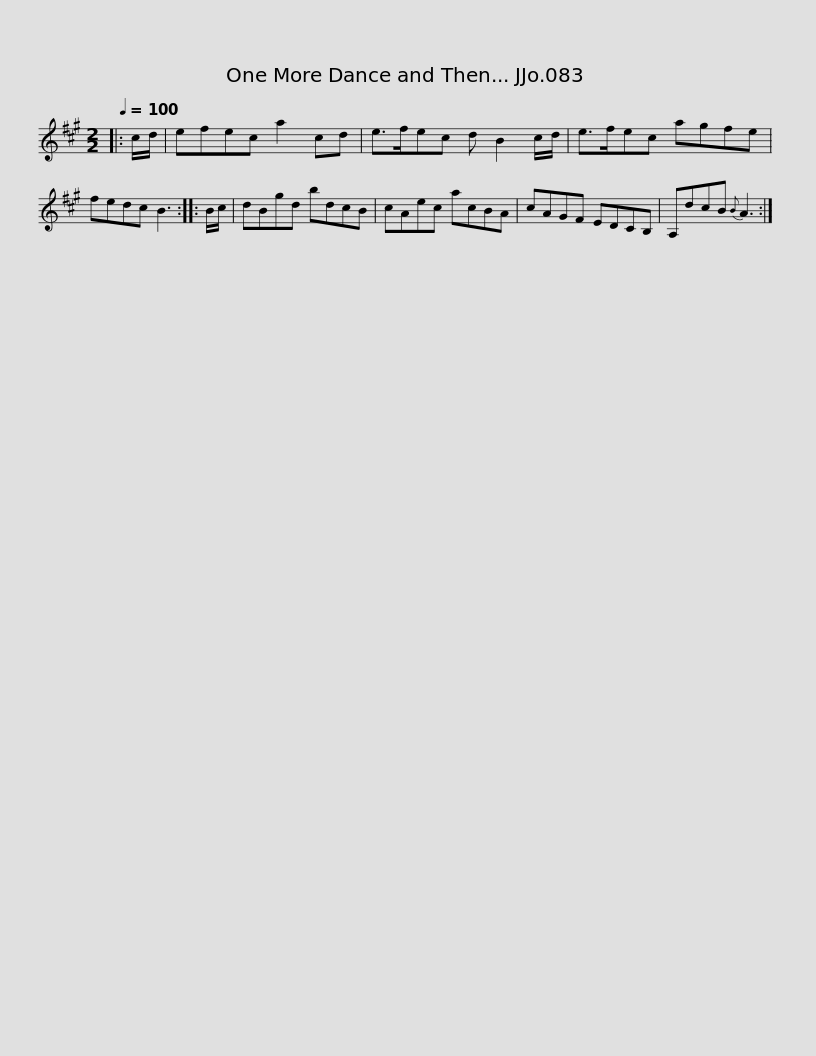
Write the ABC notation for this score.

X:1
L:1/8
Q:1/4=100
M:2/2
I:linebreak $
K:A
V:1 treble
V:1
|: c/d/ | efec a2 cd | e>fec d B2 c/d/ | e>fec agfe | fedc B3 :: %5
 B/c/ |$ dBgd bdcB | cAec acBA | cAGF EDCB, | A,dcB{B} A3 :| %10
